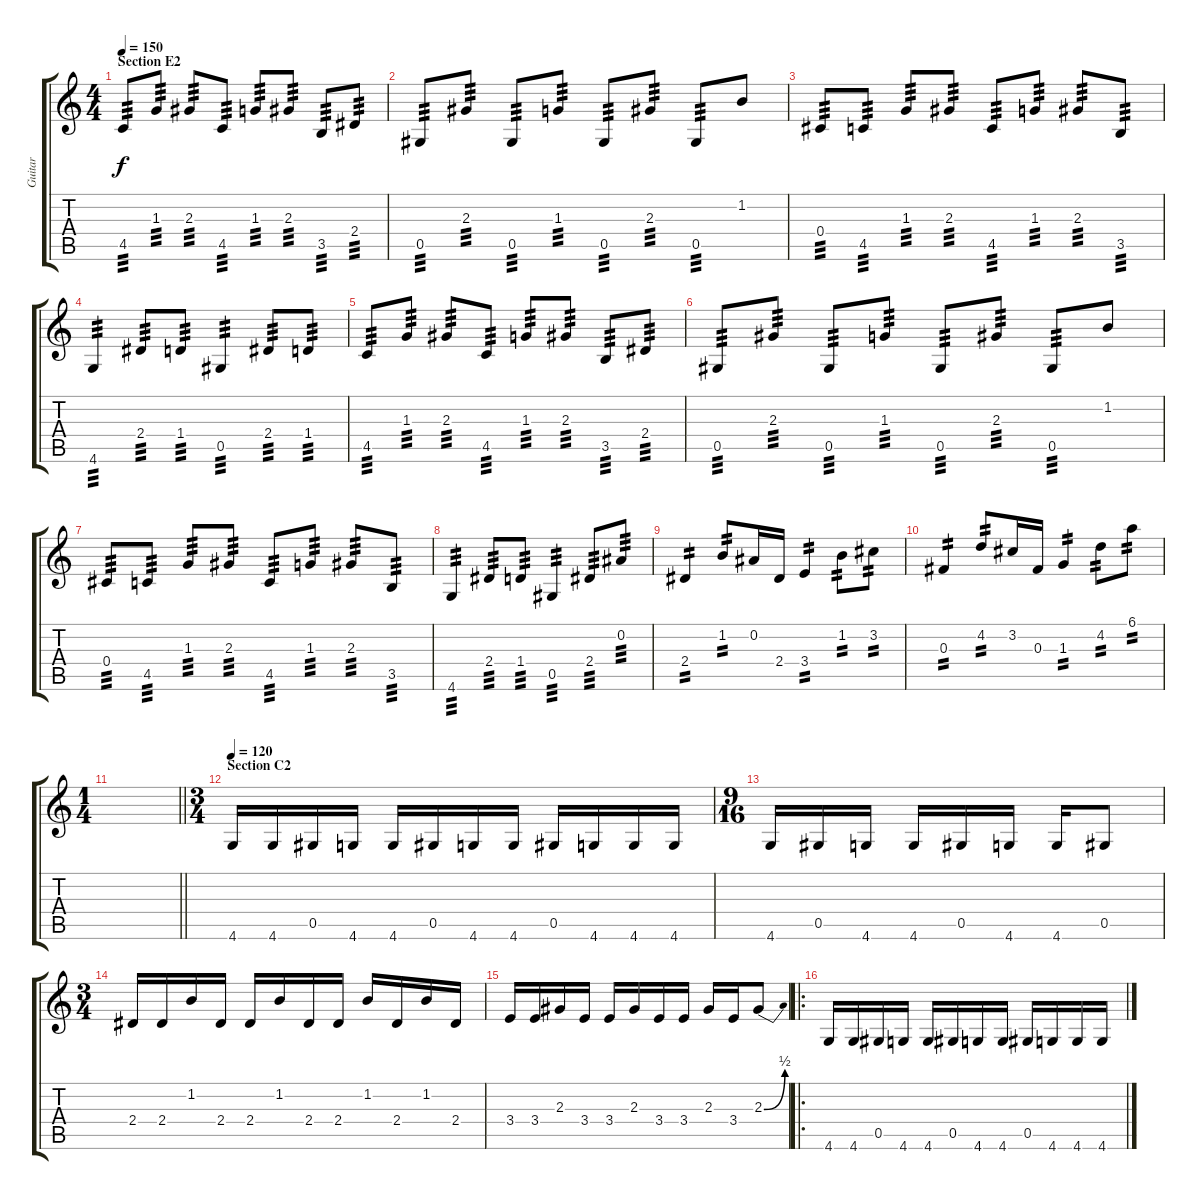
\track ("Guitar" "Guitar") {instrument distortionguitar}
\staff {score tabs}
\tuning (Eb4 Bb3 Gb3 Db3 Ab2 Eb2) {hide}
\ts (4 4)
\section ("" "Section E2")
\tempo 150
\clef g2
\ks c
4.5.8{tp 3 dy f} 1.3.8{tp 3} 2.3.8{tp 3} 4.5.8{tp 3} 1.3.8{tp 3} 2.3.8{tp 3} 3.5.8{tp 3} 2.4.8{tp 3} |
0.5.8{tp 3} 2.3.8{tp 3} 0.5.8{tp 3} 1.3.8{tp 3} 0.5.8{tp 3} 2.3.8{tp 3} 0.5.8{tp 3} 1.2.8 |
0.4.8{tp 3} 4.5.8{tp 3} 1.3.8{tp 3} 2.3.8{tp 3} 4.5.8{tp 3} 1.3.8{tp 3} 2.3.8{tp 3} 3.5.8{tp 3} |
4.6.4{tp 3} 2.4.8{tp 3} 1.4.8{tp 3} 0.5.4{tp 3} 2.4.8{tp 3} 1.4.8{tp 3} |
4.5.8{tp 3} 1.3.8{tp 3} 2.3.8{tp 3} 4.5.8{tp 3} 1.3.8{tp 3} 2.3.8{tp 3} 3.5.8{tp 3} 2.4.8{tp 3} |
0.5.8{tp 3} 2.3.8{tp 3} 0.5.8{tp 3} 1.3.8{tp 3} 0.5.8{tp 3} 2.3.8{tp 3} 0.5.8{tp 3} 1.2.8 |
0.4.8{tp 3} 4.5.8{tp 3} 1.3.8{tp 3} 2.3.8{tp 3} 4.5.8{tp 3} 1.3.8{tp 3} 2.3.8{tp 3} 3.5.8{tp 3} |
4.6.4{tp 3} 2.4.8{tp 3} 1.4.8{tp 3} 0.5.4{tp 3} 2.4.8{tp 3} 0.2.8{tp 3} |
2.4.4{tp 2} 1.2.8{tp 2} 0.2.16 2.4.16 3.4.4{tp 2} 1.2.8{tp 2} 3.2.8{tp 2} |
0.3.4{tp 2} 4.2.8{tp 2} 3.2.16 0.3.16 1.3.4{tp 2} 4.2.8{tp 2} 6.1.8{tp 2} |
\ts (1 4)
\barLineRight lightlight
|
\ts (3 4)
\section ("" "Section C2")
\tempo 120
4.6.16 4.6.16 0.5.16 4.6.16 4.6.16 0.5.16 4.6.16 4.6.16 0.5.16 4.6.16 4.6.16 4.6.16 |
\ts (9 16)
4.6.16 0.5.16 4.6.16 4.6.16 0.5.16 4.6.16 4.6.16 0.5.8 |
\ts (3 4)
2.4.16 2.4.16 1.2.16 2.4.16 2.4.16 1.2.16 2.4.16 2.4.16 1.2.16 2.4.16 1.2.16 2.4.16 |
3.4.16 3.4.16 2.3.16 3.4.16 3.4.16 2.3.16 3.4.16 3.4.16 2.3.16 3.4.16 2.3{be (bend 0 0 60 2)}.8 |
\ro
4.6.16 4.6.16 0.5.16 4.6.16 4.6.16 0.5.16 4.6.16 4.6.16 0.5.16 4.6.16 4.6.16 4.6.16
